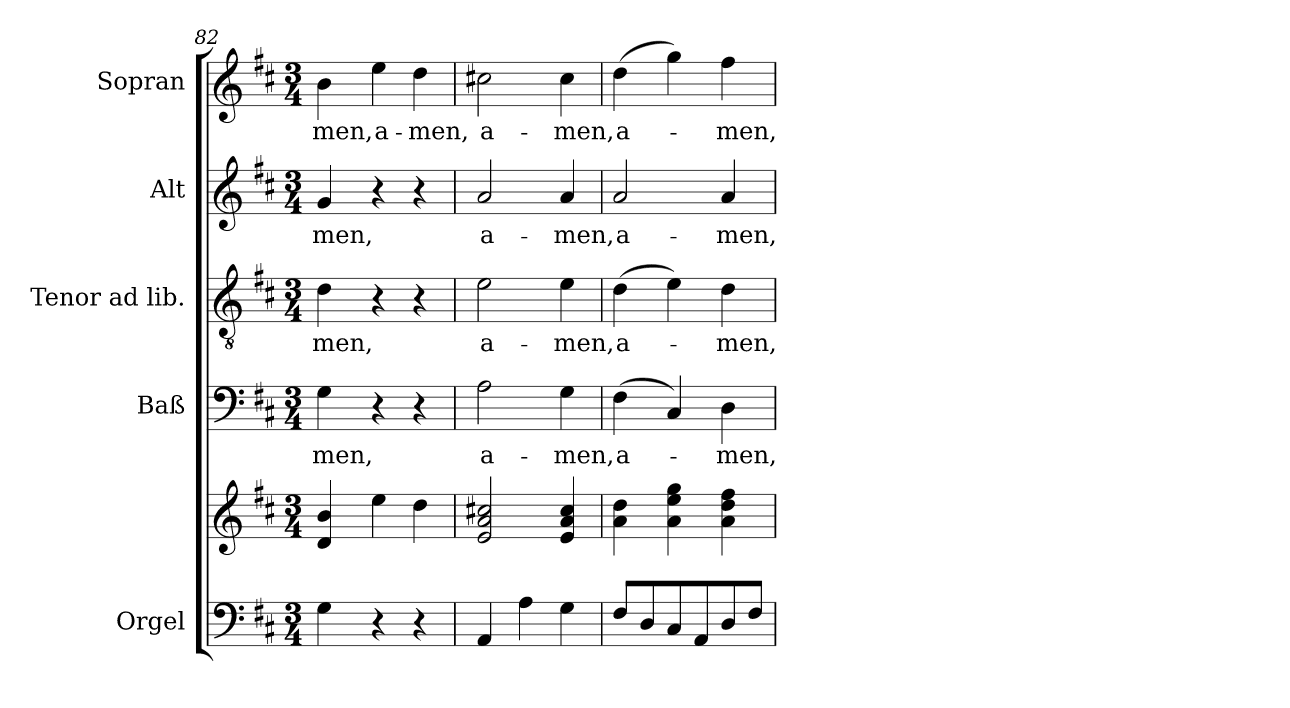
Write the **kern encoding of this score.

**kern	**kern	**kern	**text	**kern	**text	**kern	**text	**kern	**text
*part5	*part5	*part4	*part4	*part3	*part3	*part2	*part2	*part1	*part1
*staff6	*staff5	*staff4	*staff4	*staff3	*staff3	*staff2	*staff2	*staff1	*staff1
*I"Orgel	*	*I"Baß	*	*I"Tenor ad lib.	*	*I"Alt	*	*I"Sopran	*
!!LO:PB:g=z
*clefF4	*clefG2	*clefF4	*	*clefGv2	*	*clefG2	*	*clefG2	*
*k[f#c#]	*k[f#c#]	*k[f#c#]	*	*k[f#c#]	*	*k[f#c#]	*	*k[f#c#]	*
*D:	*D:	*D:	*	*D:	*	*D:	*	*D:	*
*M3/4	*M3/4	*M3/4	*	*M3/4	*	*M3/4	*	*M3/4	*
=82	=82	=82	=82	=82	=82	=82	=82	=82	=82
!	!	!	!LO:LY:b	!	!LO:LY:b	!	!LO:LY:b	!	!LO:LY:b
4G\	4d/ 4b/	4G\	-men,	4d\	-men,	4g/	-men,	4b\	-men,
!	!	!	!	!	!	!	!	!	!LO:LY:b
4r	4ee\	4r	.	4r	.	4r	.	4ee\	a-
!	!	!	!	!	!	!	!	!	!LO:LY:b
4r	4dd\	4r	.	4r	.	4r	.	4dd\	-men,
=83	=83	=83	=83	=83	=83	=83	=83	=83	=83
!	!	!	!LO:LY:b	!	!LO:LY:b	!	!LO:LY:b	!	!LO:LY:b
4AA/	2e/ 2a/ 2cc#X/	2A\	a-	2e\	a-	2a/	a-	2cc#X\	a-
4A\	.	.	.	.	.	.	.	.	.
!	!	!	!LO:LY:b	!	!LO:LY:b	!	!LO:LY:b	!	!LO:LY:b
4G\	4e/ 4a/ 4cc#/	4G\	-men,	4e\	-men,	4a/	-men,	4cc#\	-men,
=84	=84	=84	=84	=84	=84	=84	=84	=84	=84
!	!	!	!LO:LY:b	!	!LO:LY:b	!	!LO:LY:b	!	!LO:LY:b
8F#/L	4a\ 4dd\	(>4F#\	a-	(>4d\	a-	2a/	a-	(>4dd\	a-
8D/	.	.	.	.	.	.	.	.	.
8C#/	4a\ 4ee\ 4gg\	4C#/)	.	4e\)	.	.	.	4gg\)	.
8AA/	.	.	.	.	.	.	.	.	.
!	!	!	!LO:LY:b	!	!LO:LY:b	!	!LO:LY:b	!	!LO:LY:b
8D/	4a\ 4dd\ 4ff#\	4D\	-men,	4d\	-men,	4a/	-men,	4ff#\	-men,
8F#/J	.	.	.	.	.	.	.	.	.
=	=	=	=	=	=	=	=	=	=
*-	*-	*-	*-	*-	*-	*-	*-	*-	*-
